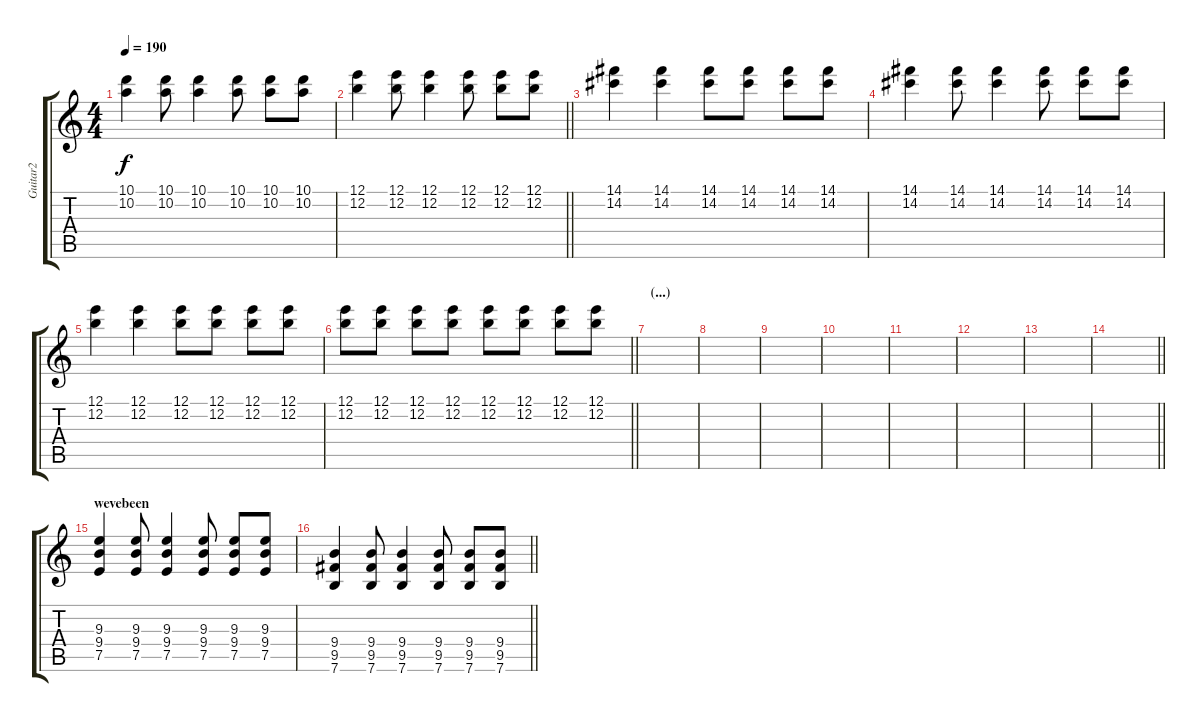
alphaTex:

\track ("Guitar2" "Guitar2") {instrument overdrivenguitar}
\staff {score tabs}
\tuning (E4 B3 G3 D3 A2 E2) {hide}
\ts (4 4)
\tempo 190
\clef g2
\ks c
(10.1 10.2).4{dy f} (10.1 10.2).8 (10.1 10.2).4 (10.1 10.2).8 (10.1 10.2).8 (10.1 10.2).8 |
\barLineRight lightlight
(12.1 12.2).4 (12.1 12.2).8 (12.1 12.2).4 (12.1 12.2).8 (12.1 12.2).8 (12.1 12.2).8 |
(14.1 14.2).4 (14.1 14.2).4 (14.1 14.2).8 (14.1 14.2).8 (14.1 14.2).8 (14.1 14.2).8 |
(14.1 14.2).4 (14.1 14.2).8 (14.1 14.2).4 (14.1 14.2).8 (14.1 14.2).8 (14.1 14.2).8 |
(12.1 12.2).4 (12.1 12.2).4 (12.1 12.2).8 (12.1 12.2).8 (12.1 12.2).8 (12.1 12.2).8 |
\barLineRight lightlight
(12.1 12.2).8 (12.1 12.2).8 (12.1 12.2).8 (12.1 12.2).8 (12.1 12.2).8 (12.1 12.2).8 (12.1 12.2).8 (12.1 12.2).8 |
\section ("" "(...)")
|
|
|
|
|
|
|
\barLineRight lightlight
|
\section ("" "wevebeen")
(9.3 9.4 7.5).4 (9.3 9.4 7.5).8 (9.3 9.4 7.5).4 (9.3 9.4 7.5).8 (9.3 9.4 7.5).8 (9.3 9.4 7.5).8 |
\barLineRight lightlight
(9.4 9.5 7.6).4 (9.4 9.5 7.6).8 (9.4 9.5 7.6).4 (9.4 9.5 7.6).8 (9.4 9.5 7.6).8 (9.4 9.5 7.6).8
